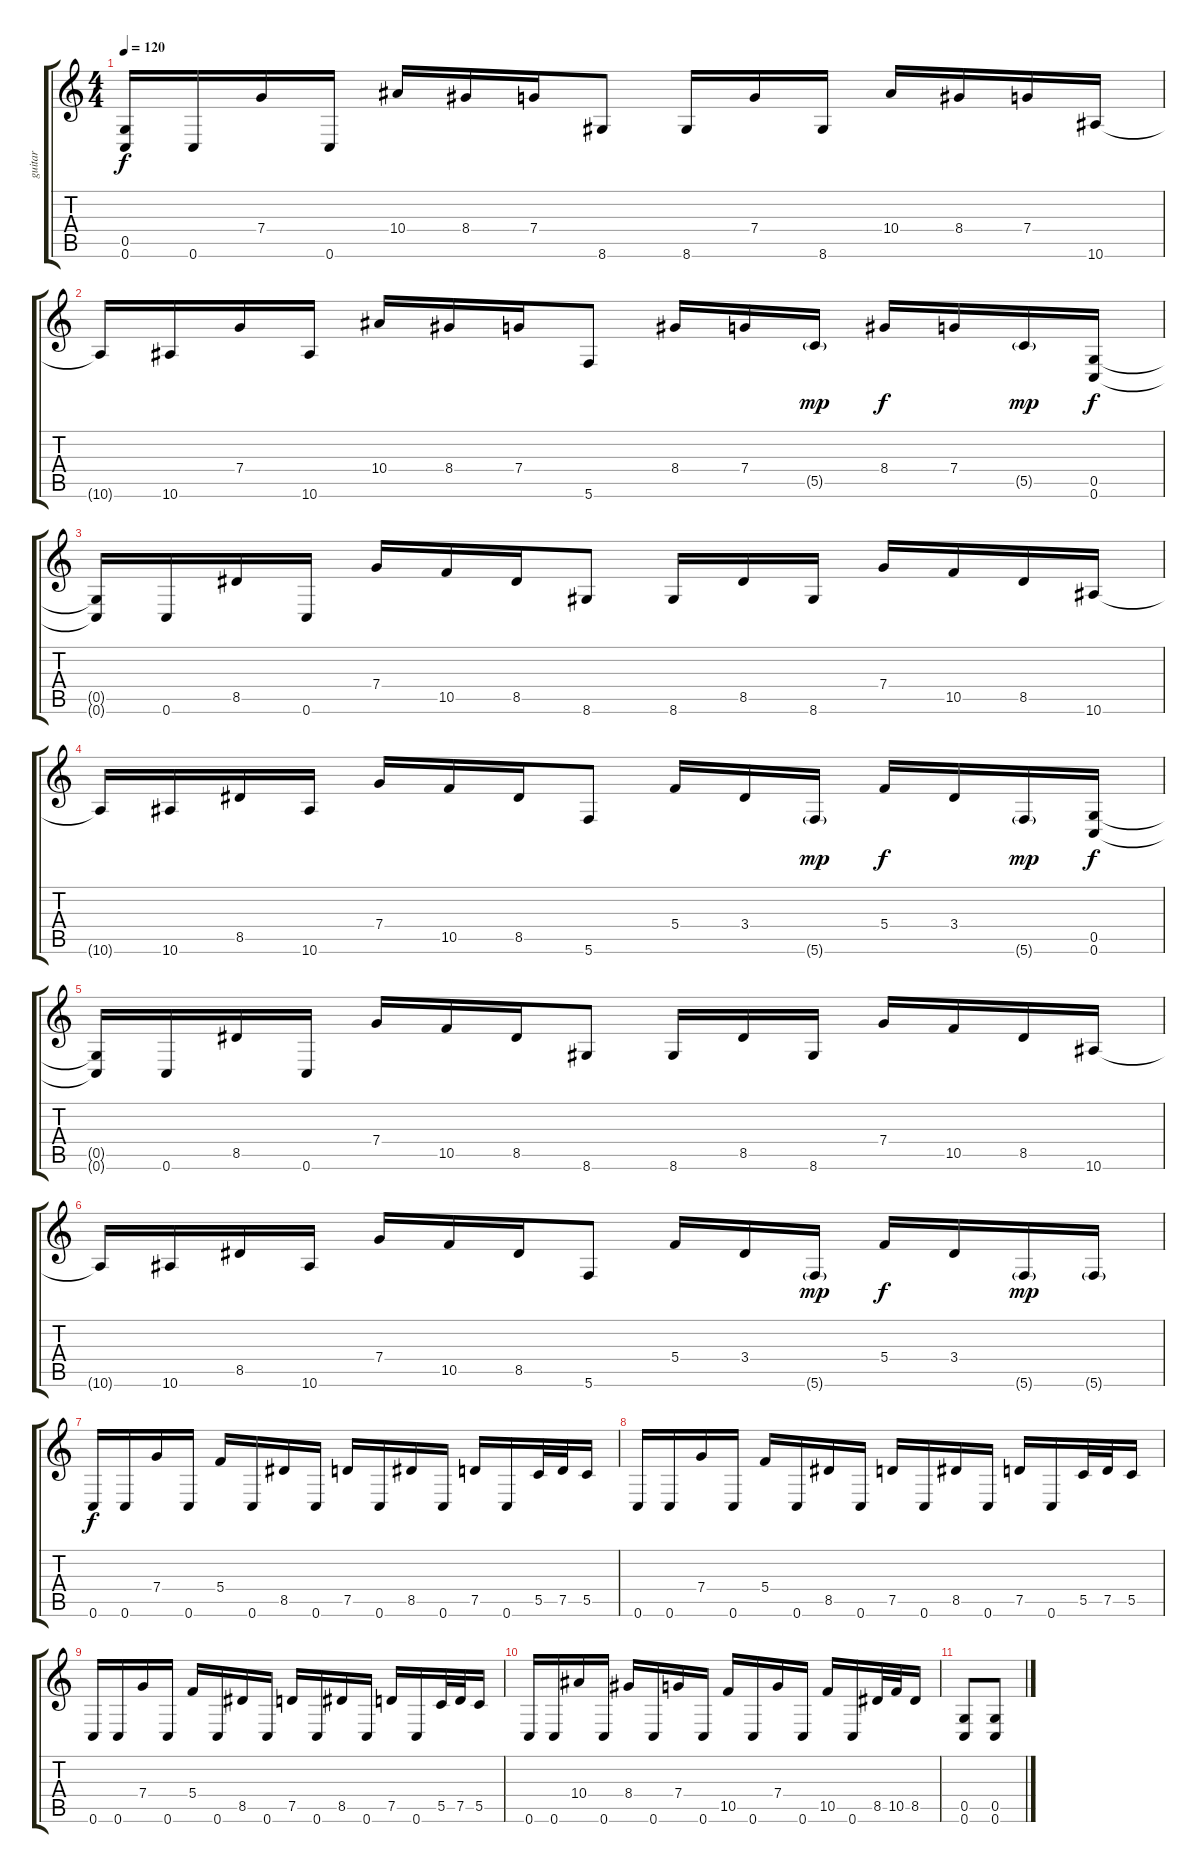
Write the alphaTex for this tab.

\track ("guitar" "guitar") {instrument distortionguitar}
\staff {score tabs}
\tuning (D4 A3 F3 C3 G2 C2) {hide}
\ts (4 4)
\tempo 120
\clef g2
\ks c
(0.5{t} 0.6{t}).16{dy f} 0.6.16 7.4.16 0.6.16 10.4.16 8.4.16 7.4.16 8.6.8 8.6.16 7.4.16 8.6.16 10.4.16 8.4.16 7.4.16 10.6.16 |
10.6{t}.16 10.6.16 7.4.16 10.6.16 10.4.16 8.4.16 7.4.16 5.6.8 8.4.16 7.4.16 5.5{g}.16{dy mp} 8.4.16{dy f} 7.4.16 5.5{g}.16{dy mp} (0.5 0.6).16{dy f} |
(0.5{t} 0.6{t}).16 0.6.16 8.5.16 0.6.16 7.4.16 10.5.16 8.5.16 8.6.8 8.6.16 8.5.16 8.6.16 7.4.16 10.5.16 8.5.16 10.6.16 |
10.6{t}.16 10.6.16 8.5.16 10.6.16 7.4.16 10.5.16 8.5.16 5.6.8 5.4.16 3.4.16 5.6{g}.16{dy mp} 5.4.16{dy f} 3.4.16 5.6{g}.16{dy mp} (0.5 0.6).16{dy f} |
(0.5{t} 0.6{t}).16 0.6.16 8.5.16 0.6.16 7.4.16 10.5.16 8.5.16 8.6.8 8.6.16 8.5.16 8.6.16 7.4.16 10.5.16 8.5.16 10.6.16 |
10.6{t}.16 10.6.16 8.5.16 10.6.16 7.4.16 10.5.16 8.5.16 5.6.8 5.4.16 3.4.16 5.6{g}.16{dy mp} 5.4.16{dy f} 3.4.16 5.6{g}.16{dy mp} 5.6{g}.16 |
0.6.16{dy f} 0.6.16 7.4.16 0.6.16 5.4.16 0.6.16 8.5.16 0.6.16 7.5.16 0.6.16 8.5.16 0.6.16 7.5.16 0.6.16 5.5.32 7.5.32 5.5.16 |
0.6.16 0.6.16 7.4.16 0.6.16 5.4.16 0.6.16 8.5.16 0.6.16 7.5.16 0.6.16 8.5.16 0.6.16 7.5.16 0.6.16 5.5.32 7.5.32 5.5.16 |
0.6.16 0.6.16 7.4.16 0.6.16 5.4.16 0.6.16 8.5.16 0.6.16 7.5.16 0.6.16 8.5.16 0.6.16 7.5.16 0.6.16 5.5.32 7.5.32 5.5.16 |
0.6.16 0.6.16 10.4.16 0.6.16 8.4.16 0.6.16 7.4.16 0.6.16 10.5.16 0.6.16 7.4.16 0.6.16 10.5.16 0.6.16 8.5.32 10.5.32 8.5.16 |
(0.5 0.6).8 (0.5 0.6).8
